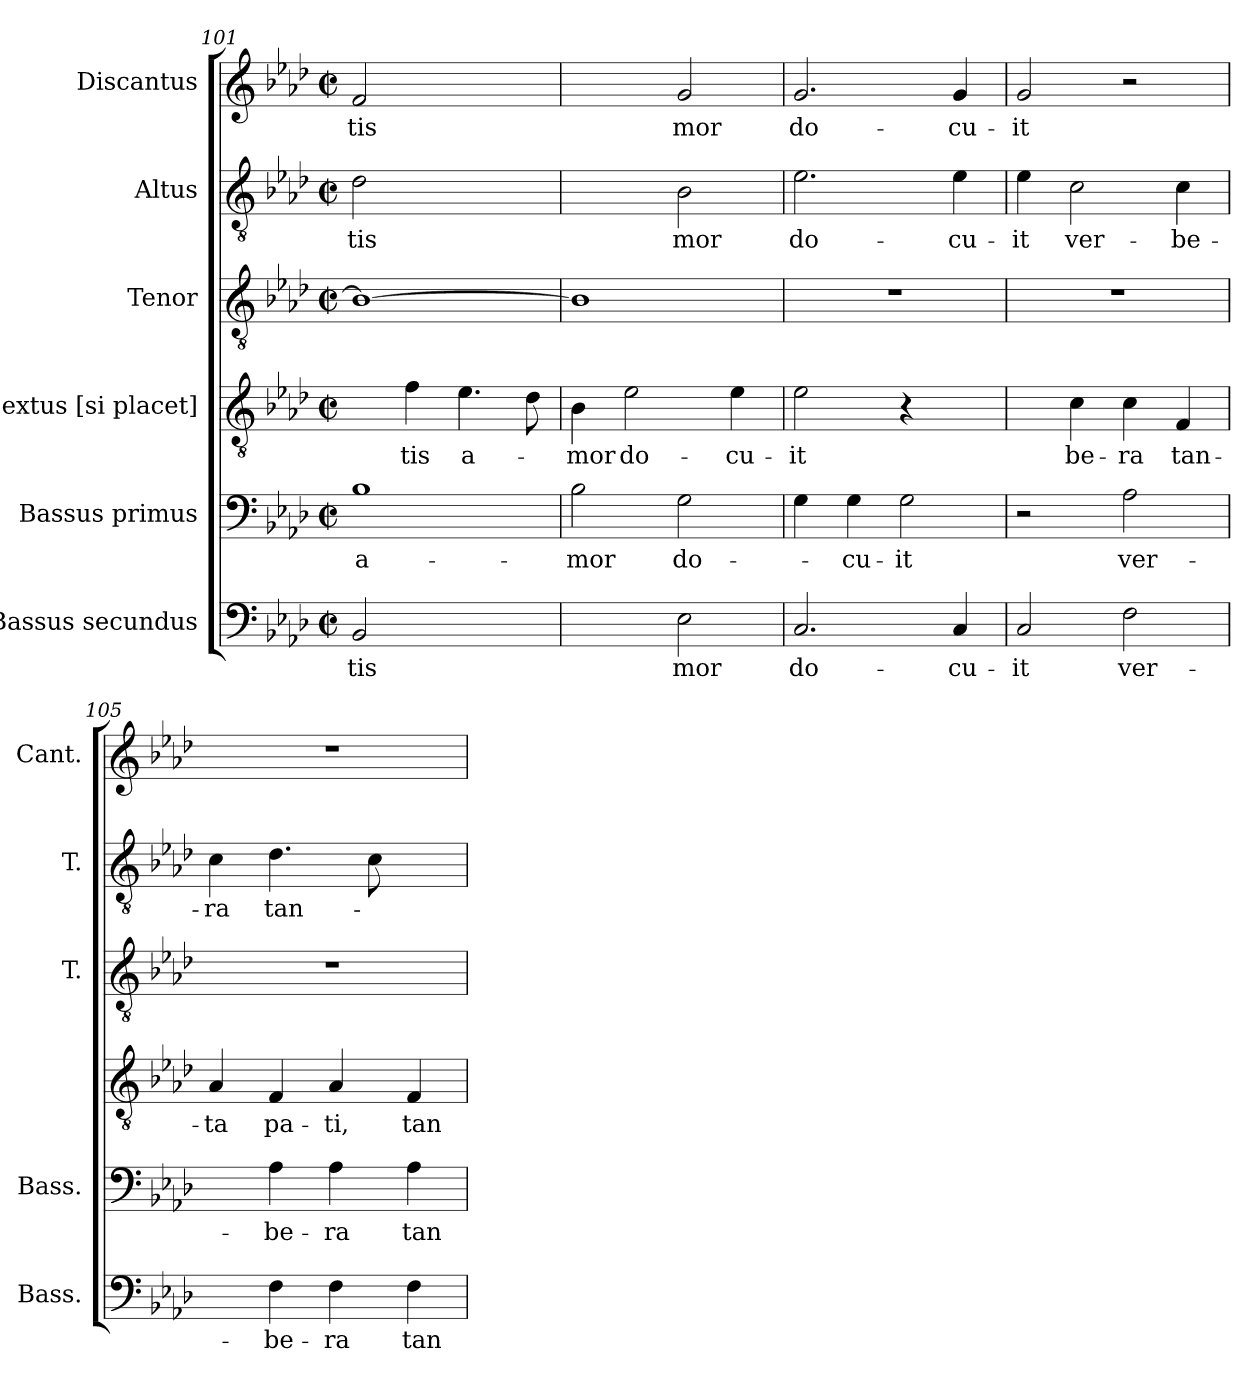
**kern	**text	**kern	**text	**kern	**text	**kern	**kern	**text	**kern	**text
*part6	*part6	*part5	*part5	*part4	*part4	*part3	*part2	*part2	*part1	*part1
*staff6	*staff6	*staff5	*staff5	*staff4	*staff4	*staff3	*staff2	*staff2	*staff1	*staff1
*I"Bassus secundus	*	*I"Bassus primus	*	*I"Sextus [si placet]	*	*I"Tenor	*I"Altus	*	*I"Discantus	*
*I'Bass.	*	*I'Bass.	*	*	*	*I'T.	*I'T.	*	*I'Cant.	*
*clefF4	*	*clefF4	*	*clefGv2	*	*clefGv2	*clefGv2	*	*clefG2	*
*	*	*	*	*ITrd7c12	*	*ITrd7c12	*ITrd7c12	*	*	*
*k[b-e-a-d-]	*	*k[b-e-a-d-]	*	*k[b-e-a-d-]	*	*k[b-e-a-d-]	*k[b-e-a-d-]	*	*k[b-e-a-d-]	*
*A-:	*	*A-:	*	*A-:	*	*A-:	*A-:	*	*A-:	*
*M2/2	*	*M2/2	*	*M2/2	*	*M2/2	*M2/2	*	*M2/2	*
*met(c|)	*	*met(c|)	*	*met(c|)	*	*met(c|)	*met(c|)	*	*met(c|)	*
=101	=101	=101	=101	=101	=101	=101	=101	=101	=101	=101
!	!LO:LY:b:color=#000000	!	!	!	!	!	!	!	!	!
!	!	!	!LO:LY:b:color=#000000	!	!	!	!	!	!	!
!	!	!	!	!	!	!	!	!LO:LY:b:color=#000000	!	!
!	!	!	!	!	!	!	!	!	!	!LO:LY:b:color=#000000
2BB-i/	-tis	1B-i	a-	4Fi\yy]	.	1BB-i_	2D-i\	-tis	2fi/	-tis
!	!	!	!	!	!LO:LY:b:color=#000000	!	!	!	!	!
.	.	.	.	4Fi\	-tis	.	.	.	.	.
!	!LO:LY:b:color=#000000	!	!	!	!	!	!	!	!	!
!	!	!	!	!	!LO:LY:b:color=#000000	!	!	!	!	!
!	!	!	!	!	!	!	!	!LO:LY:b:color=#000000	!	!
!	!	!	!	!	!	!	!	!	!	!LO:LY:b:color=#000000
[2E-i\yy	a-	.	.	4.E-i\	a-	.	[2E-i\yy	a-	[2gi/yy	a-
.	.	.	.	8D-i\	.	.	.	.	.	.
=102	=102	=102	=102	=102	=102	=102	=102	=102	=102	=102
!	!	!	!LO:LY:b:color=#000000	!	!	!	!	!	!	!
!	!	!	!	!	!LO:LY:b:color=#000000	!	!	!	!	!
2E-i\yy]	.	2B-i\	-mor	4BB-i\	-mor	1BB-i]	2E-i\yy]	.	2gi/yy]	.
!	!	!	!	!	!LO:LY:b:color=#000000	!	!	!	!	!
.	.	.	.	2E-i\	do-	.	.	.	.	.
!	!LO:LY:b:color=#000000	!	!	!	!	!	!	!	!	!
!	!	!	!LO:LY:b:color=#000000	!	!	!	!	!	!	!
!	!	!	!	!	!	!	!	!LO:LY:b:color=#000000	!	!
!	!	!	!	!	!	!	!	!	!	!LO:LY:b:color=#000000
2E-i\	-mor	2Gi\	do-	.	.	.	2BB-i\	-mor	2gi/	-mor
!	!	!	!	!	!LO:LY:b:color=#000000	!	!	!	!	!
.	.	.	.	4E-i\	-cu-	.	.	.	.	.
!!LO:PB:g=z
=103	=103	=103	=103	=103	=103	=103	=103	=103	=103	=103
!	!LO:LY:b:color=#000000	!	!	!	!	!	!	!	!	!
!	!	!	!	!	!LO:LY:b:color=#000000	!	!	!	!	!
!	!	!	!	!	!	!	!	!LO:LY:b:color=#000000	!	!
!	!	!	!	!	!	!	!	!	!	!LO:LY:b:color=#000000
2.Ci/	do-	4Gi\	.	2E-i\	-it	1r	2.E-i\	do-	2.gi/	do-
!	!	!	!LO:LY:b:color=#000000	!	!	!	!	!	!	!
.	.	4Gi\	-cu-	.	.	.	.	.	.	.
!	!	!	!LO:LY:b:color=#000000	!	!	!	!	!	!	!
.	.	2Gi\	-it	4r	.	.	.	.	.	.
!	!LO:LY:b:color=#000000	!	!	!	!	!	!	!	!	!
!	!	!	!	!	!LO:LY:b:color=#000000	!	!	!	!	!
!	!	!	!	!	!	!	!	!LO:LY:b:color=#000000	!	!
!	!	!	!	!	!	!	!	!	!	!LO:LY:b:color=#000000
4Ci/	-cu-	.	.	[4Ci\yy	ver-	.	4E-i\	-cu-	4gi/	-cu-
=104	=104	=104	=104	=104	=104	=104	=104	=104	=104	=104
!	!LO:LY:b:color=#000000	!	!	!	!	!	!	!	!	!
!	!	!	!	!	!	!	!	!LO:LY:b:color=#000000	!	!
!	!	!	!	!	!	!	!	!	!	!LO:LY:b:color=#000000
2Ci/	-it	2r	.	4Ci\yy]	.	1r	4E-i\	-it	2gi/	-it
!	!	!	!	!	!LO:LY:b:color=#000000	!	!	!	!	!
!	!	!	!	!	!	!	!	!LO:LY:b:color=#000000	!	!
.	.	.	.	4Ci\	-be-	.	2Ci\	ver-	.	.
!	!LO:LY:b:color=#000000	!	!	!	!	!	!	!	!	!
!	!	!	!LO:LY:b:color=#000000	!	!	!	!	!	!	!
!	!	!	!	!	!LO:LY:b:color=#000000	!	!	!	!	!
2Fi\	ver-	2A-i\	ver-	4Ci\	-ra	.	.	.	2r	.
!	!	!	!	!	!LO:LY:b:color=#000000	!	!	!	!	!
!	!	!	!	!	!	!	!	!LO:LY:b:color=#000000	!	!
.	.	.	.	4FFi/	tan-	.	4Ci\	-be-	.	.
=105	=105	=105	=105	=105	=105	=105	=105	=105	=105	=105
!	!	!	!	!	!LO:LY:b:color=#000000	!	!	!	!	!
!	!	!	!	!	!	!	!	!LO:LY:b:color=#000000	!	!
4Fi\yy	.	4A-i\yy	.	4AA-i/	-ta	1r	4Ci\	-ra	1r	.
!	!LO:LY:b:color=#000000	!	!	!	!	!	!	!	!	!
!	!	!	!LO:LY:b:color=#000000	!	!	!	!	!	!	!
!	!	!	!	!	!LO:LY:b:color=#000000	!	!	!	!	!
!	!	!	!	!	!	!	!	!LO:LY:b:color=#000000	!	!
4Fi\	-be-	4A-i\	-be-	4FFi/	pa-	.	4.D-i\	tan-	.	.
!	!LO:LY:b:color=#000000	!	!	!	!	!	!	!	!	!
!	!	!	!LO:LY:b:color=#000000	!	!	!	!	!	!	!
!	!	!	!	!	!LO:LY:b:color=#000000	!	!	!	!	!
4Fi\	-ra	4A-i\	-ra	4AA-i/	-ti,	.	.	.	.	.
.	.	.	.	.	.	.	8Ci\	.	.	.
!	!LO:LY:b:color=#000000	!	!	!	!	!	!	!	!	!
!	!	!	!LO:LY:b:color=#000000	!	!	!	!	!	!	!
!	!	!	!	!	!LO:LY:b:color=#000000	!	!	!	!	!
!	!	!	!	!	!	!	!	!LO:LY:b:color=#000000	!	!
4Fi\	tan-	4A-i\	tan-	4FFi/	tan-	.	[4Ci\yy	-ta	.	.
=	=	=	=	=	=	=	=	=	=	=
*-	*-	*-	*-	*-	*-	*-	*-	*-	*-	*-
